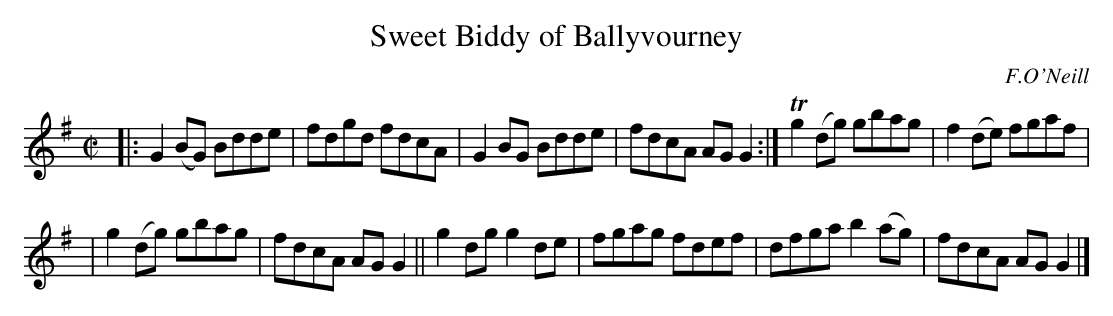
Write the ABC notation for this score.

X:1
T: Sweet Biddy of Ballyvourney
O: F.O'Neill
M: C|
L: 1/8
K: G
|: G2(BG) Bdde | fdgd fdcA | G2BG Bdde | fdcA AGG2 :| Tg2(dg) gbag | f2(de) fgaf |
| g2(dg) gbag | fdcA AGG2 || g2dg g2de | fgag fdef | dfga b2(ag) | fdcA AGG2 |]
